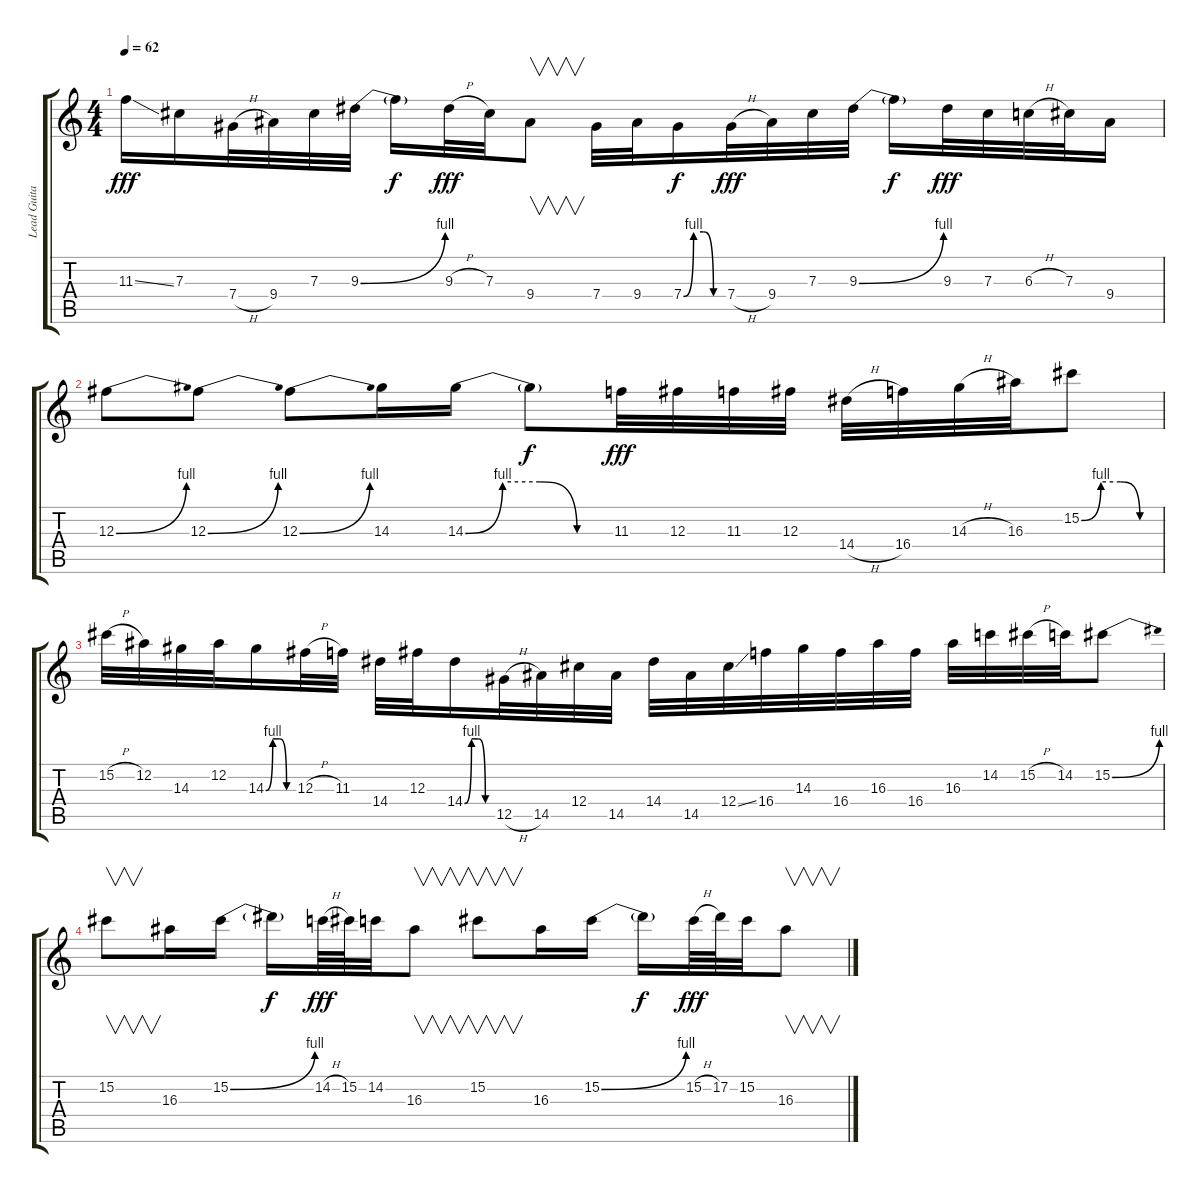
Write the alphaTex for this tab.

\track ("Lead Guitar" "Lead Guita") {instrument distortionguitar}
\staff {score tabs}
\tuning (Eb4 Bb3 Gb3 Db3 Ab2 Eb2) {hide}
\ts (4 4)
\tempo 62
\clef g2
\ks c
11.3{ss}.16{dy fff} 7.3.16 7.4{h}.32 9.4.32 7.3.32 9.3{be (bend 0 0 60 4)}.32 9.3{t}.16{dy f} 9.3{h}.32{dy fff} 7.3.32 9.4.8{v} 7.4.32 9.4.32 7.4{be (custom 0 0 15 4 30 4 45 0 60 0)}.16{dy f} 7.4{h}.32{dy fff} 9.4.32 7.3.32 9.3{be (bend 0 0 60 4)}.32 9.3{t}.16{dy f} 9.3.32{dy fff} 7.3.32 6.3{h}.32 7.3.32 9.4.16 |
12.3{be (bend 0 0 60 4)}.8 12.3{be (bend 0 0 60 4)}.8 12.3{be (bend 0 0 60 4)}.8 14.3.16 14.3{be (custom 0 0 15 4 30 4 45 0 60 0)}.16 14.3{t}.8{dy f} 11.3.32{dy fff} 12.3.32 11.3.32 12.3.32 14.4{h}.32 16.4.32 14.3{h}.32 16.3.32 15.2{be (custom 0 0 15 4 30 4 45 0 60 0)}.8 |
15.2{h}.32 12.2.32 14.3.32 12.2.32 14.3{be (custom 0 0 15 4 30 4 45 0 60 0)}.16 12.3{h}.32 11.3.32 14.4.32 12.3.32 14.4{be (custom 0 0 15 4 30 4 45 0 60 0)}.16 12.5{h}.32 14.5.32 12.4.32 14.5.32 14.4.32 14.5.32 12.4{ss}.32 16.4.32 14.3.32 16.4.32 16.3.32 16.4.32 16.3.32 14.2.32 15.2{h}.32 14.2.32 15.2{be (bend 0 0 60 4)}.8 |
15.2.8{v} 16.3.16 15.2{be (bend 0 0 60 4)}.16 15.2{t}.16{dy f} 14.2{h}.64{dy fff} 15.2.64 14.2.32 16.3.8{v} 15.2.8{v} 16.3.16 15.2{be (bend 0 0 60 4)}.16 15.2{t}.16{dy f} 15.2{h}.64{dy fff} 17.2.64 15.2.32 16.3.8{v}
